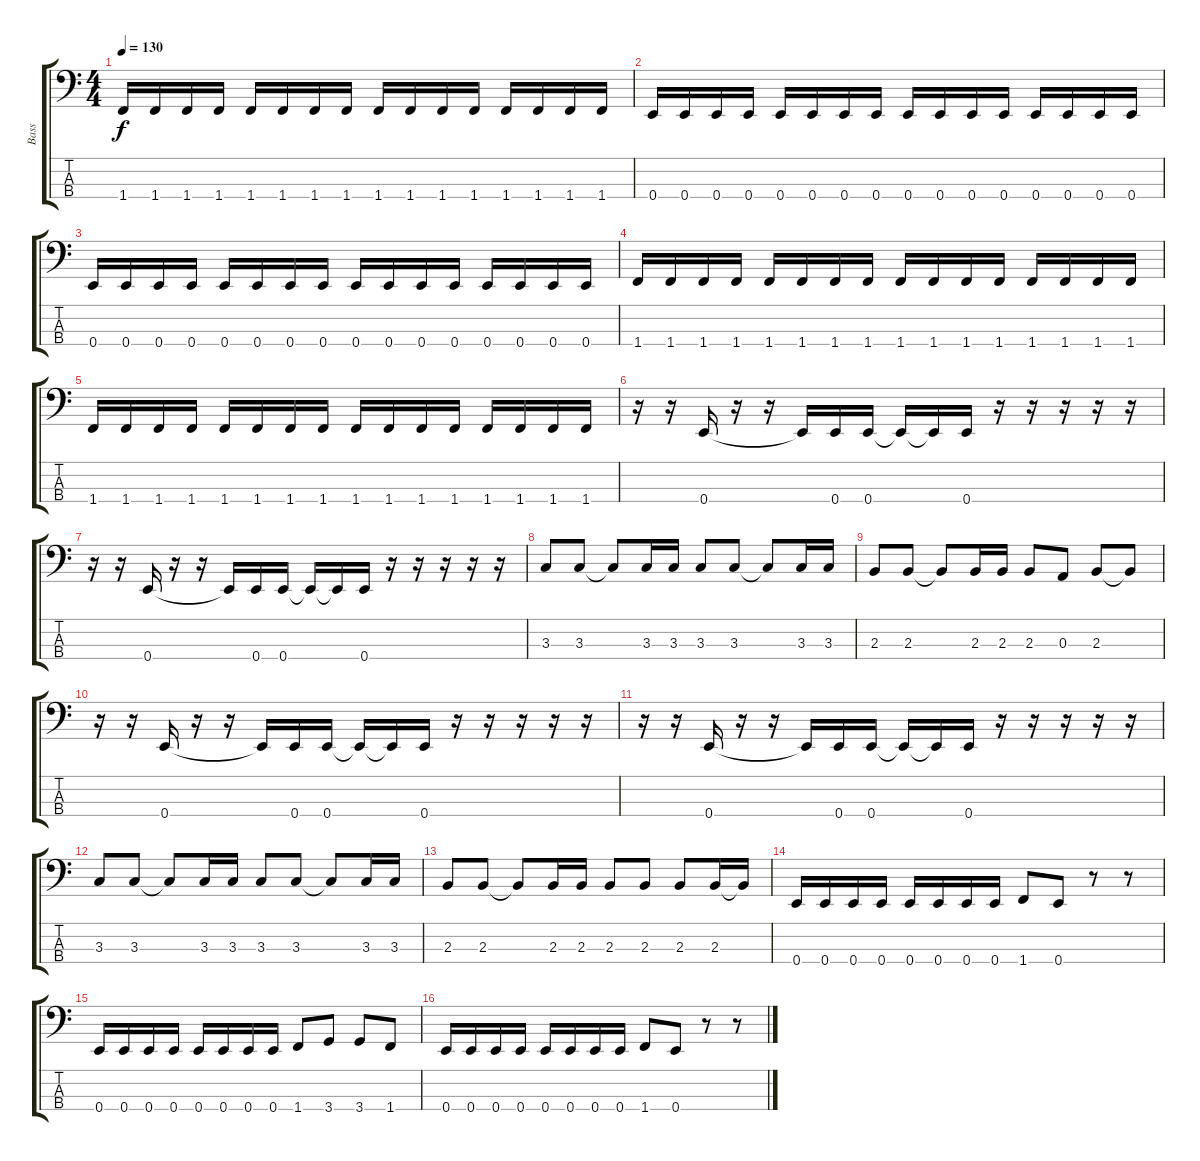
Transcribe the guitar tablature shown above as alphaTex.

\track ("Bass" "Bass") {instrument electricbassfinger}
\staff {score tabs}
\tuning (G2 D2 A1 E1) {hide}
\ts (4 4)
\tempo 130
\clef f4
\ks c
1.4.16{dy f} 1.4.16 1.4.16 1.4.16 1.4.16 1.4.16 1.4.16 1.4.16 1.4.16 1.4.16 1.4.16 1.4.16 1.4.16 1.4.16 1.4.16 1.4.16 |
0.4.16 0.4.16 0.4.16 0.4.16 0.4.16 0.4.16 0.4.16 0.4.16 0.4.16 0.4.16 0.4.16 0.4.16 0.4.16 0.4.16 0.4.16 0.4.16 |
0.4.16 0.4.16 0.4.16 0.4.16 0.4.16 0.4.16 0.4.16 0.4.16 0.4.16 0.4.16 0.4.16 0.4.16 0.4.16 0.4.16 0.4.16 0.4.16 |
1.4.16 1.4.16 1.4.16 1.4.16 1.4.16 1.4.16 1.4.16 1.4.16 1.4.16 1.4.16 1.4.16 1.4.16 1.4.16 1.4.16 1.4.16 1.4.16 |
1.4.16 1.4.16 1.4.16 1.4.16 1.4.16 1.4.16 1.4.16 1.4.16 1.4.16 1.4.16 1.4.16 1.4.16 1.4.16 1.4.16 1.4.16 1.4.16 |
r.16 r.16 0.4.16 r.16 r.16 0.4{t}.16 0.4.16 0.4.16 0.4{t}.16 0.4{t}.16 0.4.16 r.16 r.16 r.16 r.16 r.16 |
r.16 r.16 0.4.16 r.16 r.16 0.4{t}.16 0.4.16 0.4.16 0.4{t}.16 0.4{t}.16 0.4.16 r.16 r.16 r.16 r.16 r.16 |
3.3.8 3.3.8 3.3{t}.8 3.3.16 3.3.16 3.3.8 3.3.8 3.3{t}.8 3.3.16 3.3.16 |
2.3.8 2.3.8 2.3{t}.8 2.3.16 2.3.16 2.3.8 0.3.8 2.3.8 2.3{t}.8 |
r.16 r.16 0.4.16 r.16 r.16 0.4{t}.16 0.4.16 0.4.16 0.4{t}.16 0.4{t}.16 0.4.16 r.16 r.16 r.16 r.16 r.16 |
r.16 r.16 0.4.16 r.16 r.16 0.4{t}.16 0.4.16 0.4.16 0.4{t}.16 0.4{t}.16 0.4.16 r.16 r.16 r.16 r.16 r.16 |
3.3.8 3.3.8 3.3{t}.8 3.3.16 3.3.16 3.3.8 3.3.8 3.3{t}.8 3.3.16 3.3.16 |
2.3.8 2.3.8 2.3{t}.8 2.3.16 2.3.16 2.3.8 2.3.8 2.3.8 2.3.16 2.3{t}.16 |
0.4.16 0.4.16 0.4.16 0.4.16 0.4.16 0.4.16 0.4.16 0.4.16 1.4.8 0.4.8 r.8 r.8 |
0.4.16 0.4.16 0.4.16 0.4.16 0.4.16 0.4.16 0.4.16 0.4.16 1.4.8 3.4.8 3.4.8 1.4.8 |
0.4.16 0.4.16 0.4.16 0.4.16 0.4.16 0.4.16 0.4.16 0.4.16 1.4.8 0.4.8 r.8 r.8
